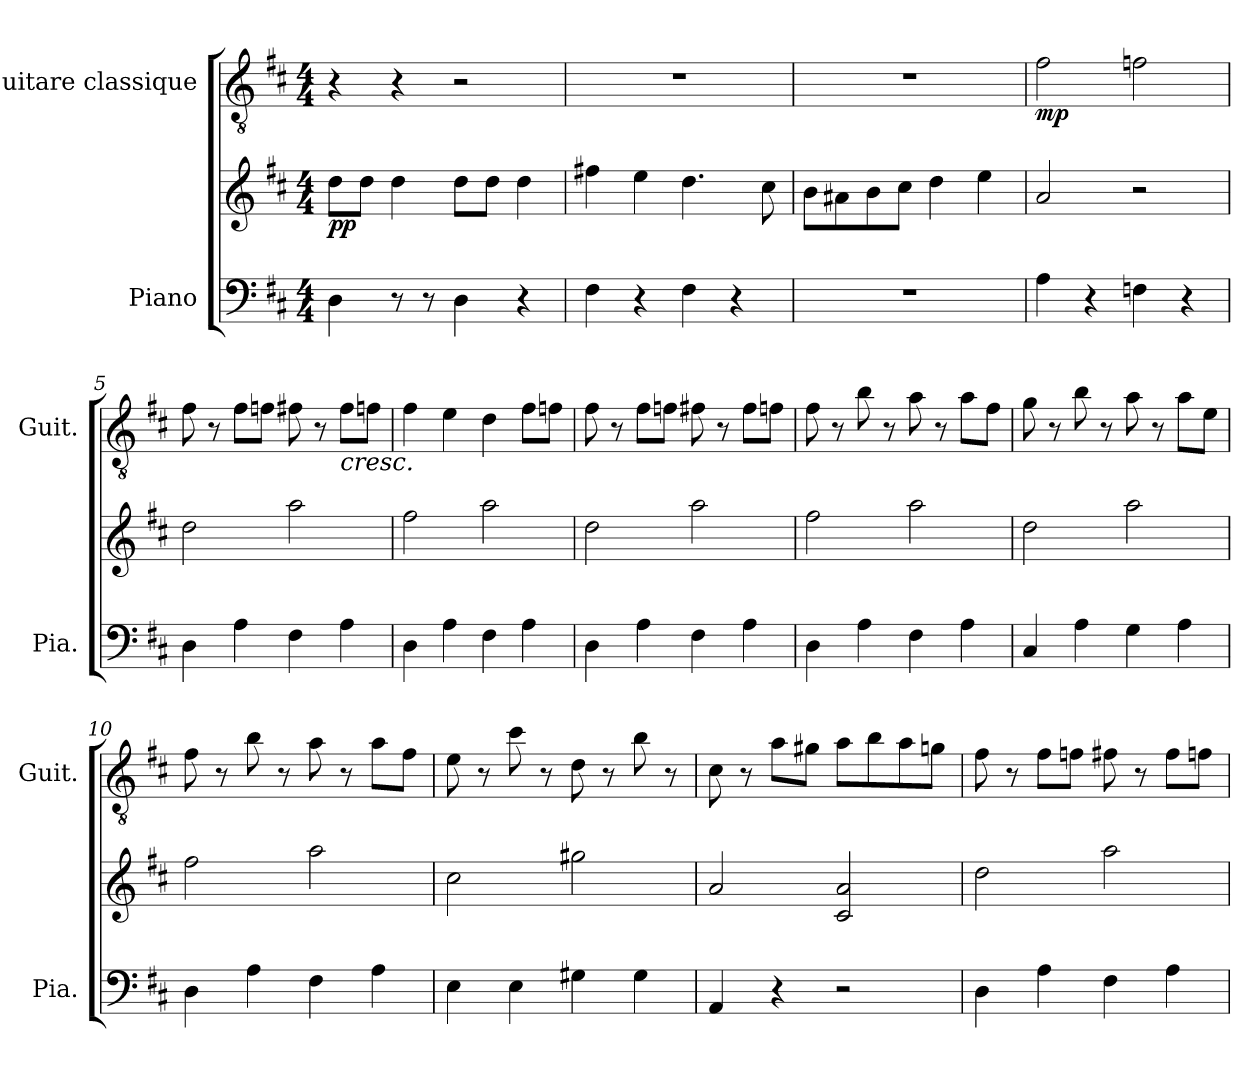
**kern	**kern	**dynam	**kern	**dynam
*part2	*part2	*part2	*part1	*part1
*staff3	*staff2	*staff2/3	*staff1	*staff1
*I"Piano	*	*	*I"Guitare classique	*
*I'Pia.	*	*	*I'Guit.	*
*clefF4	*clefG2	*	*clefGv2	*
*k[f#c#]	*k[f#c#]	*	*k[f#c#]	*
*M4/4	*M4/4	*	*M4/4	*
*MM180	*MM180	*	*MM180	*
=1	=1	=1	=1	=1
!	!	!LO:DY:b	!	!
4D\	8dd\L	pp	4r	.
.	8dd\J	.	.	.
8r	4dd\	.	4r	.
8r	.	.	.	.
4D\	8dd\L	.	2r	.
.	8dd\J	.	.	.
4r	4dd\	.	.	.
=2	=2	=2	=2	=2
4F#\	4ff#X\	.	1r	.
4r	4ee\	.	.	.
4F#\	4.dd\	.	.	.
4r	.	.	.	.
.	8cc#\	.	.	.
=3	=3	=3	=3	=3
1r	8b\L	.	1r	.
.	8a#X\	.	.	.
.	8b\	.	.	.
.	8cc#\J	.	.	.
.	4dd\	.	.	.
.	4ee\	.	.	.
=4	=4	=4	=4	=4
!	!	!	!	!LO:DY:b
4A\	2a/	.	2f#\	mp
4r	.	.	.	.
4Fn\	2r	.	2fn\	.
4r	.	.	.	.
=5	=5	=5	=5	=5
4D\	2dd\	.	8f#\	.
.	.	.	8r	.
4A\	.	.	8f#\L	.
.	.	.	8fn\J	.
4F#\	2aa\	.	8f#X\	.
.	.	.	8r	.
!	!	!	!LO:TX:b:i:t=cresc.	!
4A\	.	.	8f#\L	.
.	.	.	8fn\J	.
!!LO:LB:g=z
=6	=6	=6	=6	=6
4D\	2ff#\	.	4f#\	.
4A\	.	.	4e\	.
4F#\	2aa\	.	4d\	.
4A\	.	.	8f#\L	.
.	.	.	8fn\J	.
=7	=7	=7	=7	=7
4D\	2dd\	.	8f#\	.
.	.	.	8r	.
4A\	.	.	8f#\L	.
.	.	.	8fn\J	.
4F#\	2aa\	.	8f#X\	.
.	.	.	8r	.
4A\	.	.	8f#\L	.
.	.	.	8fn\J	.
=8	=8	=8	=8	=8
4D\	2ff#\	.	8f#\	.
.	.	.	8r	.
4A\	.	.	8b\	.
.	.	.	8r	.
4F#\	2aa\	.	8a\	.
.	.	.	8r	.
4A\	.	.	8a\L	.
.	.	.	8f#\J	.
=9	=9	=9	=9	=9
4C#/	2dd\	.	8g\	.
.	.	.	8r	.
4A\	.	.	8b\	.
.	.	.	8r	.
4G\	2aa\	.	8a\	.
.	.	.	8r	.
4A\	.	.	8a\L	.
.	.	.	8e\J	.
=10	=10	=10	=10	=10
4D\	2ff#\	.	8f#\	.
.	.	.	8r	.
4A\	.	.	8b\	.
.	.	.	8r	.
4F#\	2aa\	.	8a\	.
.	.	.	8r	.
4A\	.	.	8a\L	.
.	.	.	8f#\J	.
!!LO:LB:g=z
=11	=11	=11	=11	=11
4E\	2cc#\	.	8e\	.
.	.	.	8r	.
4E\	.	.	8cc#\	.
.	.	.	8r	.
4G#X\	2gg#X\	.	8d\	.
.	.	.	8r	.
4G#\	.	.	8b\	.
.	.	.	8r	.
=12	=12	=12	=12	=12
4AA/	2a/	.	8c#\	.
.	.	.	8r	.
4r	.	.	8a\L	.
.	.	.	8g#X\J	.
2r	2c#/ 2a/	.	8a\L	.
.	.	.	8b\	.
.	.	.	8a\	.
.	.	.	8gn\J	.
=13	=13	=13	=13	=13
4D\	2dd\	.	8f#\	.
.	.	.	8r	.
4A\	.	.	8f#\L	.
.	.	.	8fn\J	.
4F#\	2aa\	.	8f#X\	.
.	.	.	8r	.
4A\	.	.	8f#\L	.
.	.	.	8fn\J	.
=	=	=	=	=
*-	*-	*-	*-	*-
